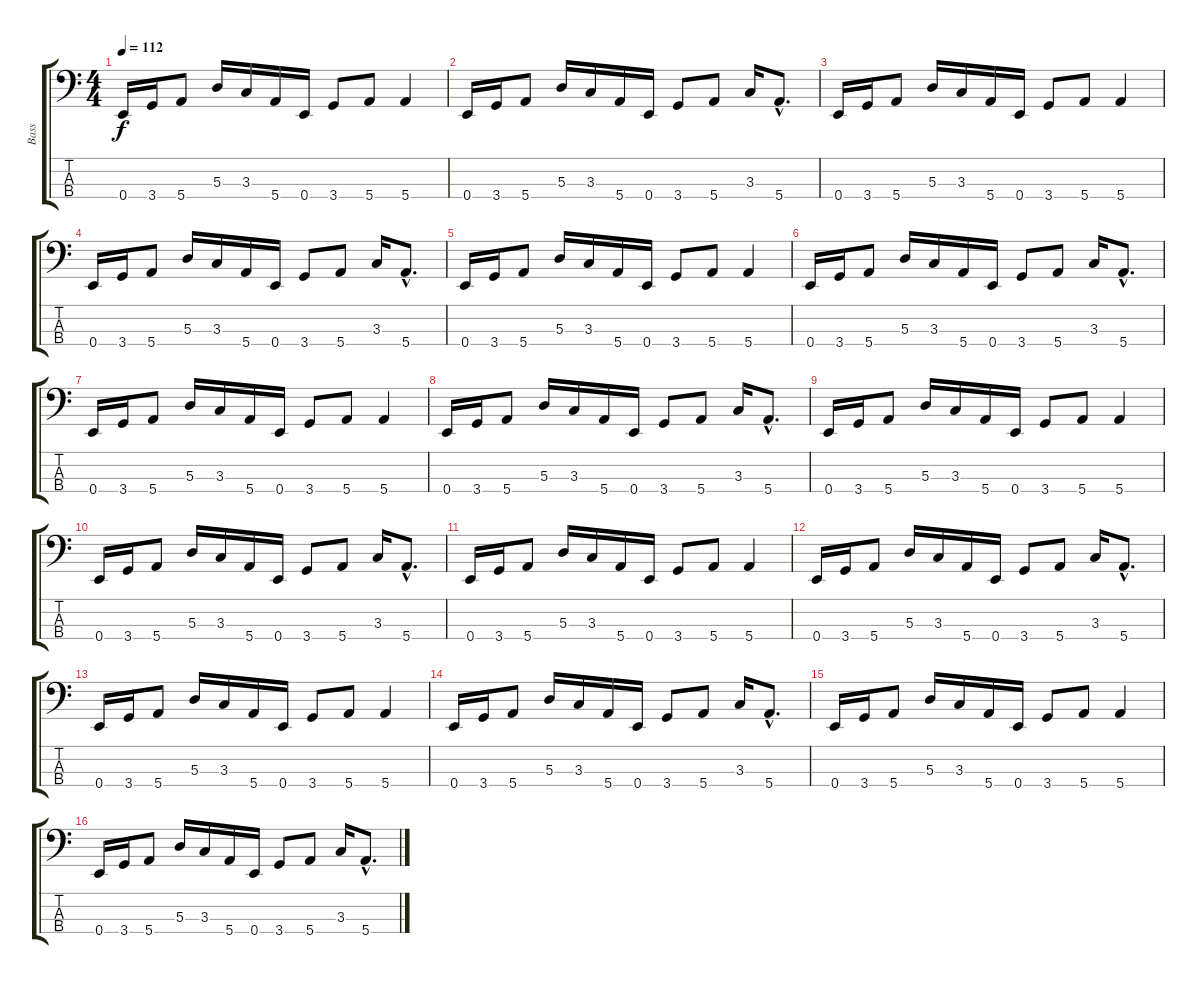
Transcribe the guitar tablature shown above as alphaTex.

\track ("Bass" "Bass") {instrument electricbassfinger}
\staff {score tabs}
\tuning (G2 D2 A1 E1) {hide}
\ts (4 4)
\tempo 112
\clef f4
\ks c
0.4.16{dy f} 3.4.16 5.4.8 5.3.16 3.3.16 5.4.16 0.4.16 3.4.8 5.4.8 5.4.4 |
0.4.16 3.4.16 5.4.8 5.3.16 3.3.16 5.4.16 0.4.16 3.4.8 5.4.8 3.3.16 5.4{hac}.8{d} |
0.4.16 3.4.16 5.4.8 5.3.16 3.3.16 5.4.16 0.4.16 3.4.8 5.4.8 5.4.4 |
0.4.16 3.4.16 5.4.8 5.3.16 3.3.16 5.4.16 0.4.16 3.4.8 5.4.8 3.3.16 5.4{hac}.8{d} |
0.4.16 3.4.16 5.4.8 5.3.16 3.3.16 5.4.16 0.4.16 3.4.8 5.4.8 5.4.4 |
0.4.16 3.4.16 5.4.8 5.3.16 3.3.16 5.4.16 0.4.16 3.4.8 5.4.8 3.3.16 5.4{hac}.8{d} |
0.4.16 3.4.16 5.4.8 5.3.16 3.3.16 5.4.16 0.4.16 3.4.8 5.4.8 5.4.4 |
0.4.16 3.4.16 5.4.8 5.3.16 3.3.16 5.4.16 0.4.16 3.4.8 5.4.8 3.3.16 5.4{hac}.8{d} |
0.4.16 3.4.16 5.4.8 5.3.16 3.3.16 5.4.16 0.4.16 3.4.8 5.4.8 5.4.4 |
0.4.16 3.4.16 5.4.8 5.3.16 3.3.16 5.4.16 0.4.16 3.4.8 5.4.8 3.3.16 5.4{hac}.8{d} |
0.4.16 3.4.16 5.4.8 5.3.16 3.3.16 5.4.16 0.4.16 3.4.8 5.4.8 5.4.4 |
0.4.16 3.4.16 5.4.8 5.3.16 3.3.16 5.4.16 0.4.16 3.4.8 5.4.8 3.3.16 5.4{hac}.8{d} |
0.4.16 3.4.16 5.4.8 5.3.16 3.3.16 5.4.16 0.4.16 3.4.8 5.4.8 5.4.4 |
0.4.16 3.4.16 5.4.8 5.3.16 3.3.16 5.4.16 0.4.16 3.4.8 5.4.8 3.3.16 5.4{hac}.8{d} |
0.4.16{volume 6} 3.4.16 5.4.8 5.3.16 3.3.16 5.4.16 0.4.16 3.4.8 5.4.8 5.4.4 |
0.4.16 3.4.16 5.4.8 5.3.16 3.3.16 5.4.16 0.4.16 3.4.8 5.4.8 3.3.16 5.4{hac}.8{d}
